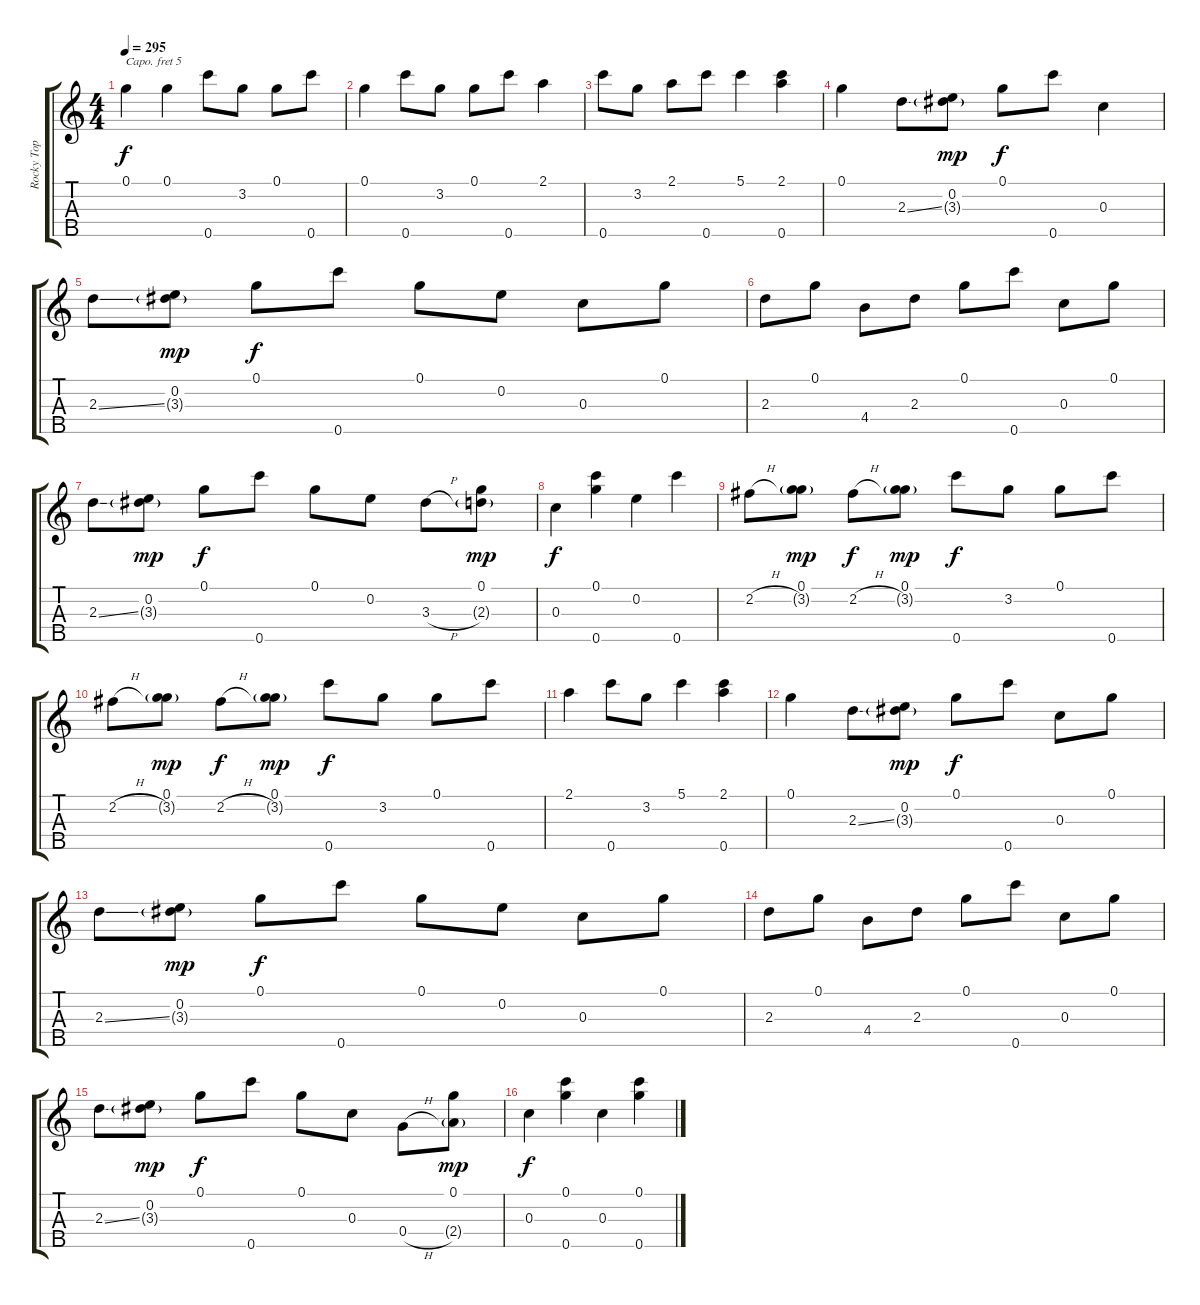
\track ("Rocky Top 2" "Rocky Top ") {instrument banjo}
\staff {score tabs}
\capo 5
\tuning (D4 B3 G3 D3 G4) {hide}
\displaytranspose 12
\ts (4 4)
\tempo 295
\clef g2
\ks c
0.1.4{dy f instrument banjo} 0.1.4 0.5.8 3.2.8 0.1.8 0.5.8 |
0.1.4 0.5.8 3.2.8 0.1.8 0.5.8 2.1.4 |
0.5.8 3.2.8 2.1.8 0.5.8 5.1.4 (2.1 0.5).4 |
0.1.4 2.3{ss}.8 (0.2 3.3{g}).8{dy mp} 0.1.8{dy f} 0.5.8 0.3.4 |
2.3{ss}.8 (0.2 3.3{g}).8{dy mp} 0.1.8{dy f} 0.5.8 0.1.8 0.2.8 0.3.8 0.1.8 |
2.3.8 0.1.8 4.4.8 2.3.8 0.1.8 0.5.8 0.3.8 0.1.8 |
2.3{ss}.8 (0.2 3.3{g}).8{dy mp} 0.1.8{dy f} 0.5.8 0.1.8 0.2.8 3.3{h}.8 (0.1 2.3{g}).8{dy mp} |
0.3.4{dy f} (0.1 0.5).4 0.2.4 0.5.4 |
2.2{h}.8 (0.1 3.2{g}).8{dy mp} 2.2{h}.8{dy f} (0.1 3.2{g}).8{dy mp} 0.5.8{dy f} 3.2.8 0.1.8 0.5.8 |
2.2{h}.8 (0.1 3.2{g}).8{dy mp} 2.2{h}.8{dy f} (0.1 3.2{g}).8{dy mp} 0.5.8{dy f} 3.2.8 0.1.8 0.5.8 |
2.1.4 0.5.8 3.2.8 5.1.4 (2.1 0.5).4 |
0.1.4 2.3{ss}.8 (0.2 3.3{g}).8{dy mp} 0.1.8{dy f} 0.5.8 0.3.8 0.1.8 |
2.3{ss}.8 (0.2 3.3{g}).8{dy mp} 0.1.8{dy f} 0.5.8 0.1.8 0.2.8 0.3.8 0.1.8 |
2.3.8 0.1.8 4.4.8 2.3.8 0.1.8 0.5.8 0.3.8 0.1.8 |
2.3{ss}.8 (0.2 3.3{g}).8{dy mp} 0.1.8{dy f} 0.5.8 0.1.8 0.3.8 0.4{h}.8 (0.1 2.4{g}).8{dy mp} |
0.3.4{dy f} (0.1 0.5).4 0.3.4 (0.1 0.5).4
